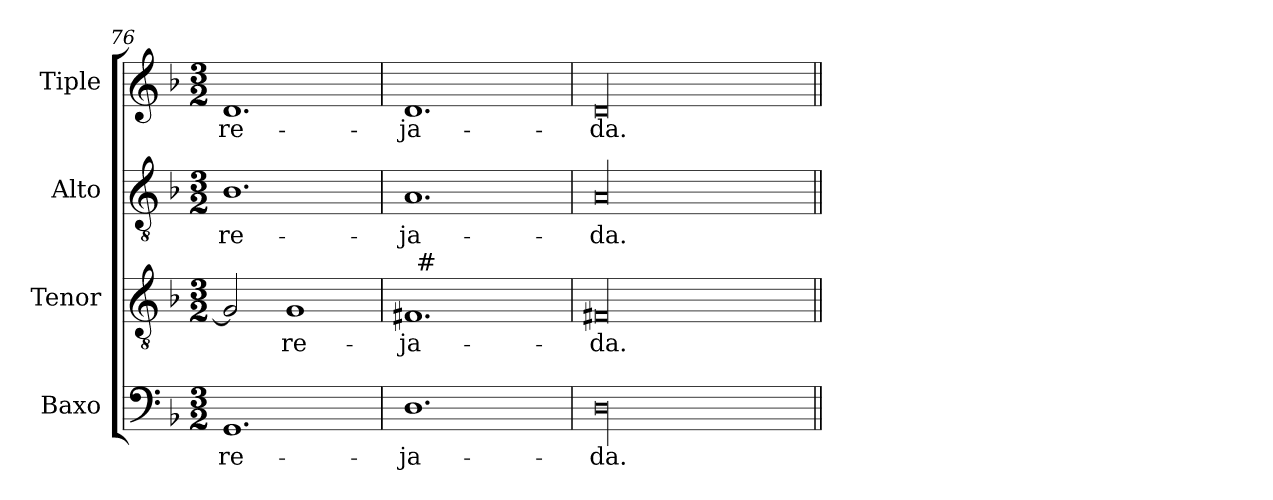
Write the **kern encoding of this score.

**kern	**text	**kern	**text	**kern	**text	**kern	**text
*part4	*part4	*part3	*part3	*part2	*part2	*part1	*part1
*staff4	*staff4	*staff3	*staff3	*staff2	*staff2	*staff1	*staff1
*I"Baxo	*	*I"Tenor	*	*I"Alto	*	*I"Tiple	*
*I'B	*	*I'T	*	*	*	*	*
*clefF4	*	*clefGv2	*	*clefGv2	*	*clefG2	*
*	*	*ITrd7c12	*	*ITrd7c12	*	*	*
*k[b-]	*	*k[b-]	*	*k[b-]	*	*k[b-]	*
*F:	*	*F:	*	*F:	*	*F:	*
*M3/2	*	*M3/2	*	*M3/2	*	*M3/2	*
=76	=76	=76	=76	=76	=76	=76	=76
!	!LO:LY:b	!	!	!	!LO:LY:b	!	!LO:LY:b
1.GG	-re-	2GG/]	.	1.BB-	-re-	1.d	-re-
!	!	!	!LO:LY:b	!	!	!	!
.	.	1GG	-re-	.	.	.	.
=77	=77	=77	=77	=77	=77	=77	=77
!	!LO:LY:b	!	!LO:LY:b	!	!LO:LY:b	!	!LO:LY:b
*	*	*^	*	*	*	*	*
1.D	-ja-	1.FF#	32ryy	-ja-	1.AA	-ja-	1.d	-ja-
!	!	!	!LO:TX:a:t=#	!	!	!	!	!
.	.	.	1ryy	.	.	.	.	.
.	.	.	4...ryy	.	.	.	.	.
=78	=78	=78	=78	=78	=78	=78	=78	=78
!	!LO:LY:b	!	!	!LO:LY:b	!	!LO:LY:b	!	!LO:LY:b
*	*	*v	*v	*	*	*	*	*
00D	-da.	00FF#X	-da.	00AA	-da.	00d	-da.
=||	=||	=||	=||	=||	=||	=||	=||
*-	*-	*-	*-	*-	*-	*-	*-
